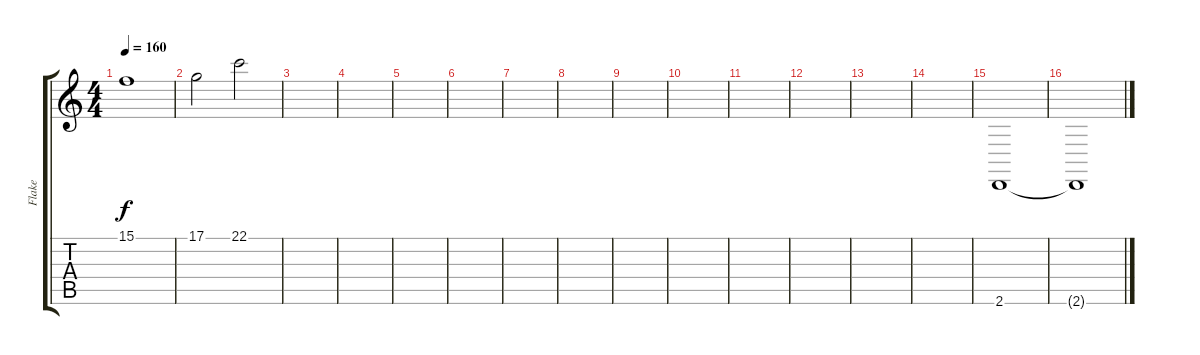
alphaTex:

\track ("Flake" "Flake") {instrument stringensemble1}
\staff {score tabs}
\tuning (D4 A3 F3 C3 G2 C2) {hide}
\ts (4 4)
\tempo 160
\clef g2
\ks c
15.1.1{dy f} |
17.1.2 22.1.2 |
|
|
|
|
|
|
|
|
|
|
|
|
2.6.1 |
2.6{t}.1
